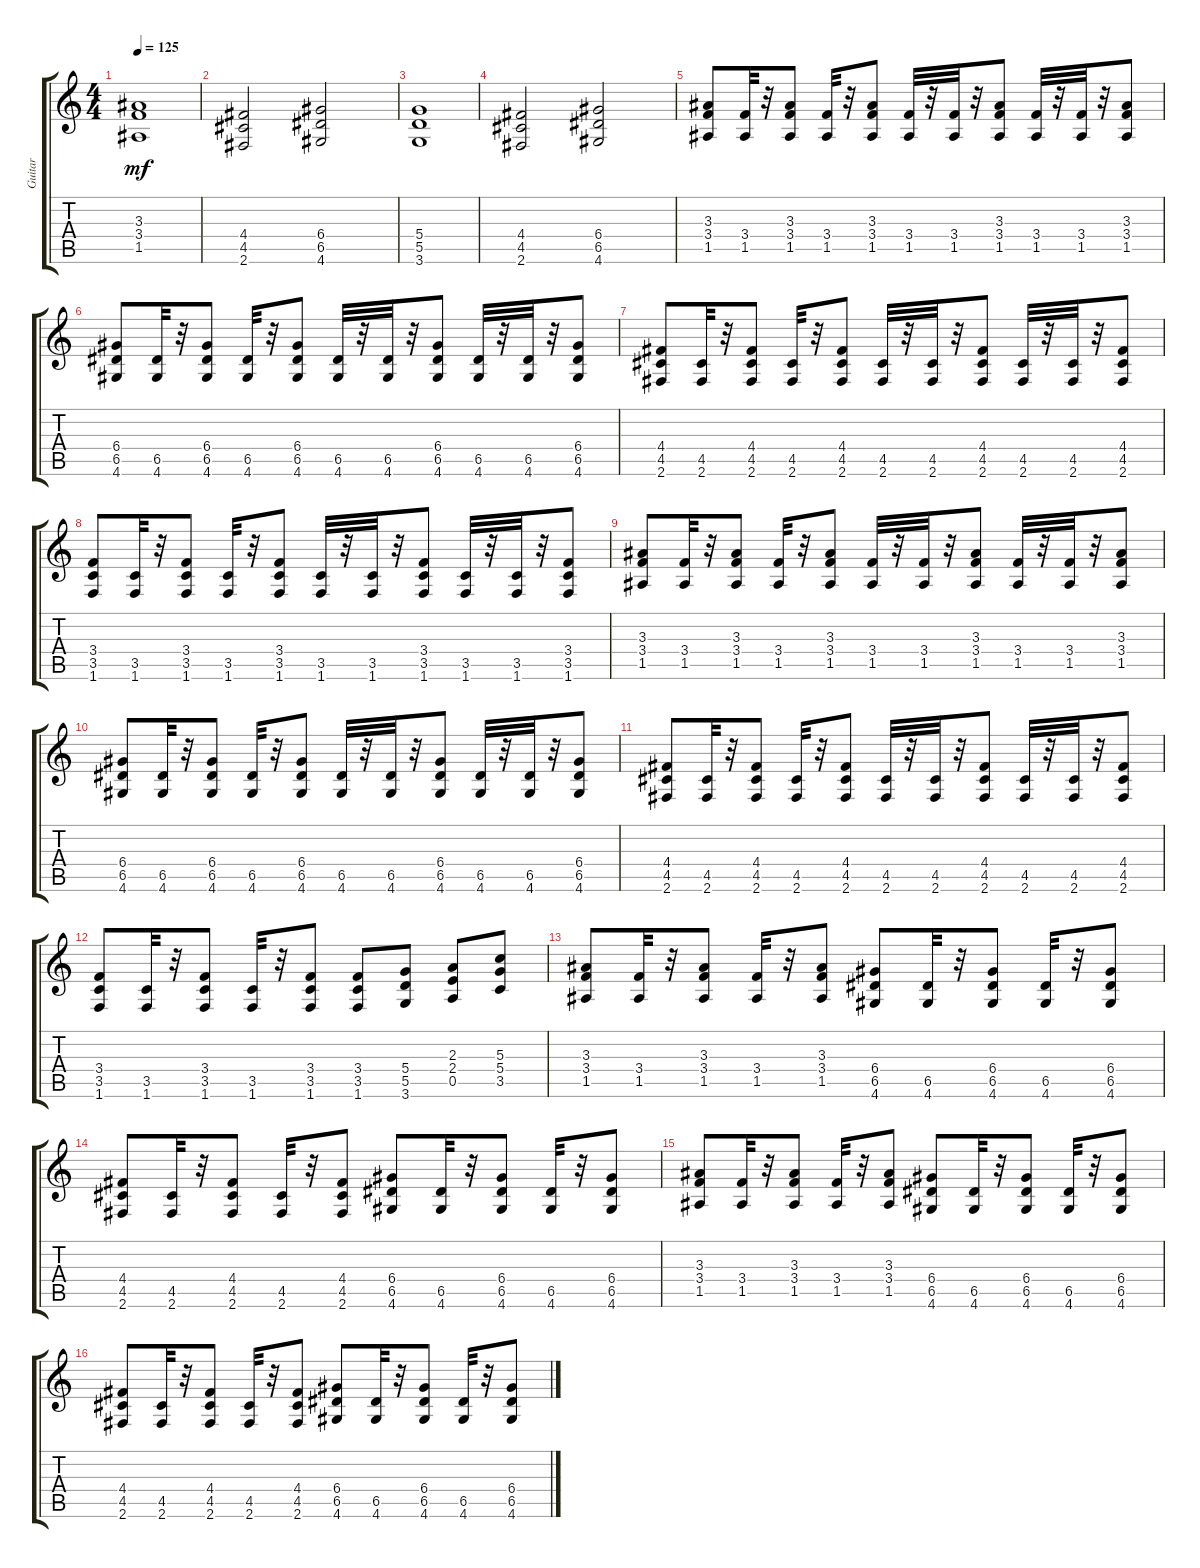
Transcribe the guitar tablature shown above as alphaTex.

\track ("Guitar" "Guitar") {instrument distortionguitar}
\staff {score tabs}
\tuning (E4 B3 G3 D3 A2 E2) {hide}
\ts (4 4)
\tempo 125
\clef g2
\ks c
(3.3 3.4 1.5).1{dy mf instrument distortionguitar} |
(4.4 4.5 2.6).2 (6.4 6.5 4.6).2 |
(5.4 5.5 3.6).1 |
(4.4 4.5 2.6).2 (6.4 6.5 4.6).2 |
(3.3 3.4 1.5).8 (3.4 1.5).32 r.32 (3.3 3.4 1.5).8 (3.4 1.5).32 r.32 (3.3 3.4 1.5).8 (3.4 1.5).32 r.32 (3.4 1.5).32 r.32 (3.3 3.4 1.5).8 (3.4 1.5).32 r.32 (3.4 1.5).32 r.32 (3.3 3.4 1.5).8 |
(6.4 6.5 4.6).8 (6.5 4.6).32 r.32 (6.4 6.5 4.6).8 (6.5 4.6).32 r.32 (6.4 6.5 4.6).8 (6.5 4.6).32 r.32 (6.5 4.6).32 r.32 (6.4 6.5 4.6).8 (6.5 4.6).32 r.32 (6.5 4.6).32 r.32 (6.4 6.5 4.6).8 |
(4.4 4.5 2.6).8 (4.5 2.6).32 r.32 (4.4 4.5 2.6).8 (4.5 2.6).32 r.32 (4.4 4.5 2.6).8 (4.5 2.6).32 r.32 (4.5 2.6).32 r.32 (4.4 4.5 2.6).8 (4.5 2.6).32 r.32 (4.5 2.6).32 r.32 (4.4 4.5 2.6).8 |
(3.4 3.5 1.6).8 (3.5 1.6).32 r.32 (3.4 3.5 1.6).8 (3.5 1.6).32 r.32 (3.4 3.5 1.6).8 (3.5 1.6).32 r.32 (3.5 1.6).32 r.32 (3.4 3.5 1.6).8 (3.5 1.6).32 r.32 (3.5 1.6).32 r.32 (3.4 3.5 1.6).8 |
(3.3 3.4 1.5).8 (3.4 1.5).32 r.32 (3.3 3.4 1.5).8 (3.4 1.5).32 r.32 (3.3 3.4 1.5).8 (3.4 1.5).32 r.32 (3.4 1.5).32 r.32 (3.3 3.4 1.5).8 (3.4 1.5).32 r.32 (3.4 1.5).32 r.32 (3.3 3.4 1.5).8 |
(6.4 6.5 4.6).8 (6.5 4.6).32 r.32 (6.4 6.5 4.6).8 (6.5 4.6).32 r.32 (6.4 6.5 4.6).8 (6.5 4.6).32 r.32 (6.5 4.6).32 r.32 (6.4 6.5 4.6).8 (6.5 4.6).32 r.32 (6.5 4.6).32 r.32 (6.4 6.5 4.6).8 |
(4.4 4.5 2.6).8 (4.5 2.6).32 r.32 (4.4 4.5 2.6).8 (4.5 2.6).32 r.32 (4.4 4.5 2.6).8 (4.5 2.6).32 r.32 (4.5 2.6).32 r.32 (4.4 4.5 2.6).8 (4.5 2.6).32 r.32 (4.5 2.6).32 r.32 (4.4 4.5 2.6).8 |
(3.4 3.5 1.6).8 (3.5 1.6).32 r.32 (3.4 3.5 1.6).8 (3.5 1.6).32 r.32 (3.4 3.5 1.6).8 (3.4 3.5 1.6).8 (5.4 5.5 3.6).8 (2.3 2.4 0.5).8 (5.3 5.4 3.5).8 |
(3.3 3.4 1.5).8 (3.4 1.5).32 r.32 (3.3 3.4 1.5).8 (3.4 1.5).32 r.32 (3.3 3.4 1.5).8 (6.4 6.5 4.6).8 (6.5 4.6).32 r.32 (6.4 6.5 4.6).8 (6.5 4.6).32 r.32 (6.4 6.5 4.6).8 |
(4.4 4.5 2.6).8 (4.5 2.6).32 r.32 (4.4 4.5 2.6).8 (4.5 2.6).32 r.32 (4.4 4.5 2.6).8 (6.4 6.5 4.6).8 (6.5 4.6).32 r.32 (6.4 6.5 4.6).8 (6.5 4.6).32 r.32 (6.4 6.5 4.6).8 |
(3.3 3.4 1.5).8 (3.4 1.5).32 r.32 (3.3 3.4 1.5).8 (3.4 1.5).32 r.32 (3.3 3.4 1.5).8 (6.4 6.5 4.6).8 (6.5 4.6).32 r.32 (6.4 6.5 4.6).8 (6.5 4.6).32 r.32 (6.4 6.5 4.6).8 |
(4.4 4.5 2.6).8 (4.5 2.6).32 r.32 (4.4 4.5 2.6).8 (4.5 2.6).32 r.32 (4.4 4.5 2.6).8 (6.4 6.5 4.6).8 (6.5 4.6).32 r.32 (6.4 6.5 4.6).8 (6.5 4.6).32 r.32 (6.4 6.5 4.6).8
